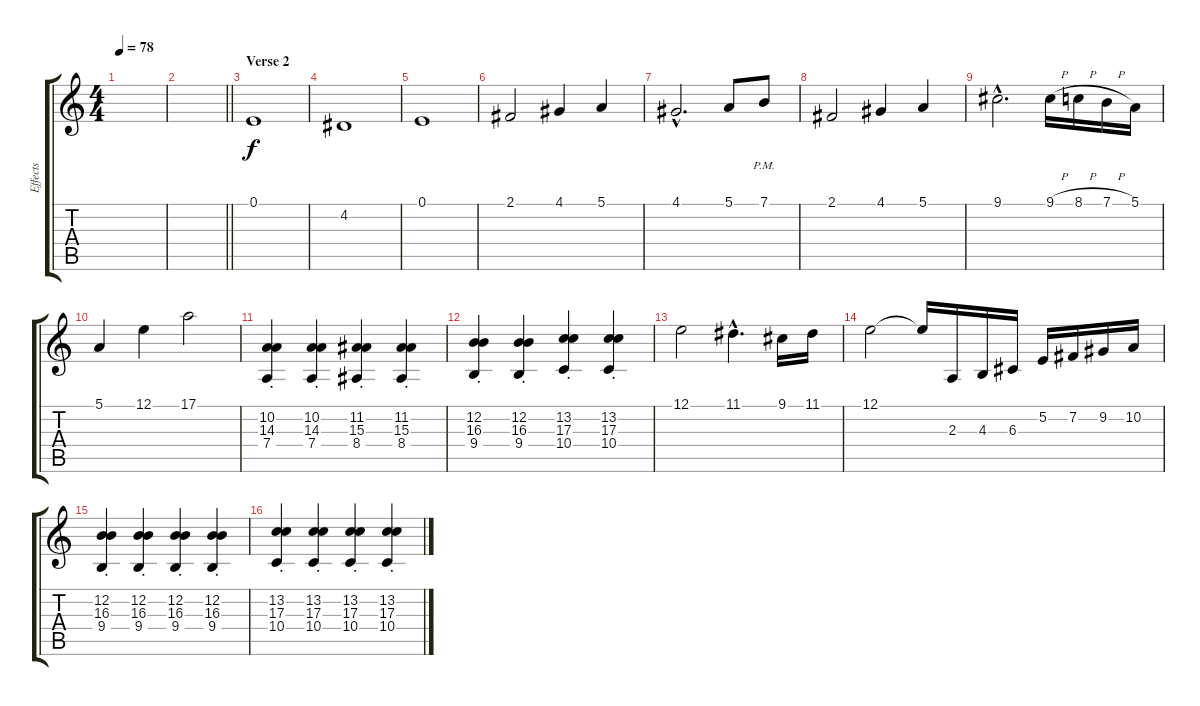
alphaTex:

\track ("Effects" "Effects") {instrument stringensemble1}
\staff {score tabs}
\tuning (E4 B3 G3 D3 A2 E2) {hide}
\ts (4 4)
\tempo 78
\clef g2
\ks c
|
\barLineRight lightlight
|
\section ("" "Verse 2")
0.1.1 |
4.2.1 |
0.1.1 |
2.1.2 4.1.4 5.1.4 |
4.1{hac}.2{d} 5.1.8 7.1{pm}.8 |
2.1.2 4.1.4 5.1.4 |
9.1{hac}.2{d} 9.1{h}.16 8.1{h}.16 7.1{h}.16 5.1.16 |
5.1.4 12.1.4 17.1.2 |
(10.2{st} 14.3 7.4).4 (10.2{st} 14.3 7.4).4 (11.2{st} 15.3 8.4).4 (11.2{st} 15.3 8.4).4 |
(12.2{st} 16.3 9.4).4 (12.2{st} 16.3 9.4).4 (13.2{st} 17.3 10.4).4 (13.2{st} 17.3 10.4).4 |
12.1.2 11.1{hac}.4{d} 9.1.16 11.1.16 |
12.1.2 12.1{t}.16 2.3.16 4.3.16 6.3.16 5.2.16 7.2.16 9.2.16 10.2.16 |
(12.2{st} 16.3 9.4).4 (12.2{st} 16.3 9.4).4 (12.2{st} 16.3 9.4).4 (12.2{st} 16.3 9.4).4 |
(13.2{st} 17.3 10.4).4 (13.2{st} 17.3 10.4).4 (13.2{st} 17.3 10.4).4 (13.2{st} 17.3 10.4).4
